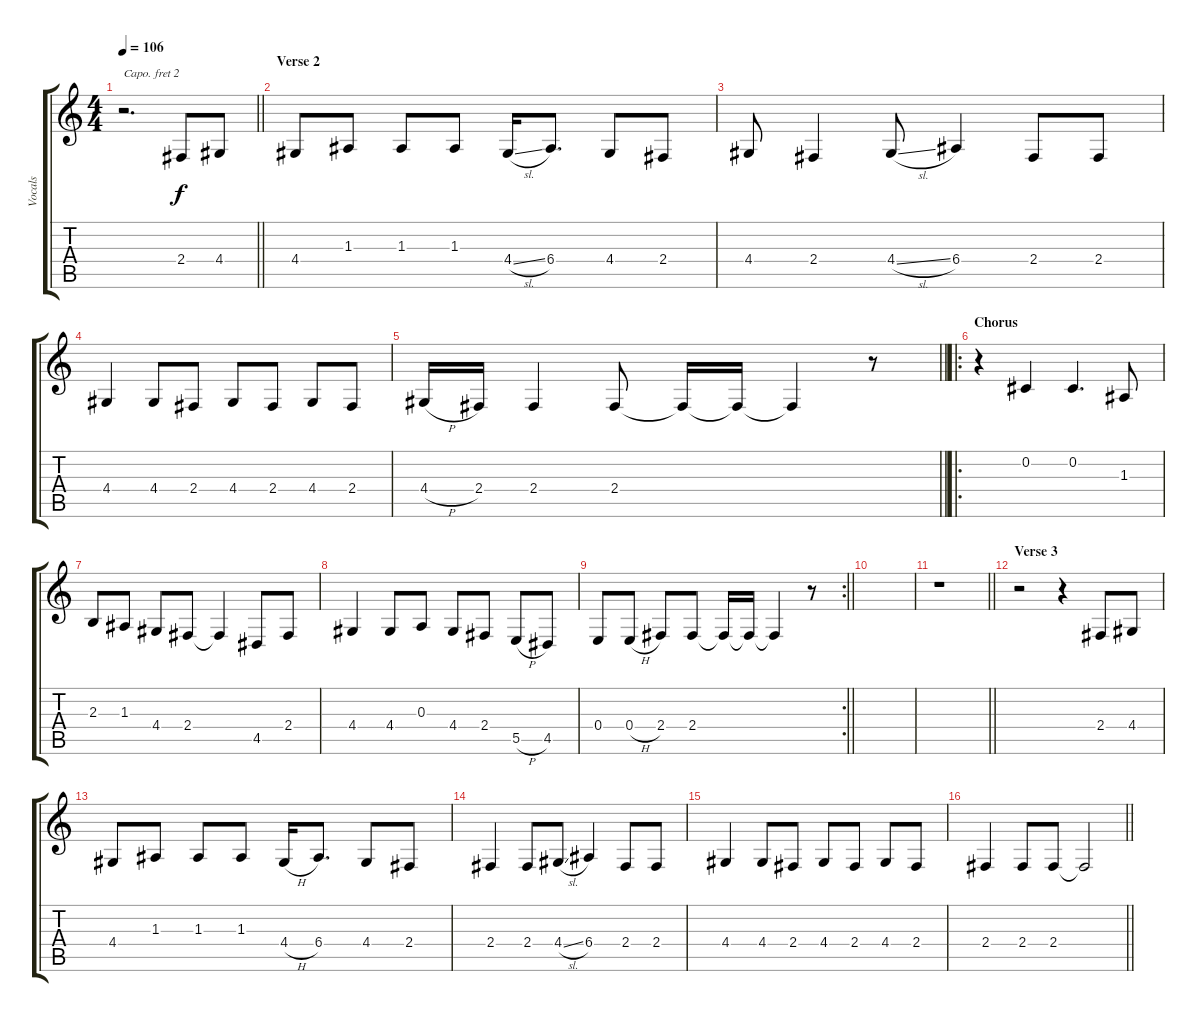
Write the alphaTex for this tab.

\track ("Vocals" "Vocals") {instrument lead8bassandlead}
\staff {score tabs}
\capo 2
\tuning (E4 B3 G3 D3 A2 E2) {hide}
\ts (4 4)
\tempo 106
\clef g2
\barLineRight lightlight
\ks c
r.2{d dy f} 2.4.8 4.4.8 |
\section ("" "Verse 2")
4.4.8 1.3.8 1.3.8 1.3.8 4.4{sl}.16 6.4.8{d} 4.4.8 2.4.8 |
4.4.8 2.4.4 4.4{sl}.8 6.4.4 2.4.8 2.4.8 |
4.4.4 4.4.8 2.4.8 4.4.8 2.4.8 4.4.8 2.4.8 |
\barLineRight lightlight
4.4{h}.16 2.4.16 2.4.4 2.4.8 2.4{t}.16 2.4{t}.16 2.4{t}.4 r.8 |
\ro
\section ("" "Chorus")
r.4 0.2.4 0.2.4{d} 1.3.8 |
2.3.8 1.3.8 4.4.8 2.4.8 2.4{t}.4 4.5.8 2.4.8 |
4.4.4 4.4.8 0.3.8 4.4.8 2.4.8 5.5{h}.8 4.5.8 |
\rc 2
\barLineRight lightlight
0.4.8 0.4{h}.8 2.4.8 2.4.8 2.4{t}.16 2.4{t}.16 2.4{t}.4 r.8 |
|
\barLineRight lightlight
r.1 |
\section ("" "Verse 3")
r.2 r.4 2.4.8 4.4.8 |
4.4.8 1.3.8 1.3.8 1.3.8 4.4{h}.16 6.4.8{d} 4.4.8 2.4.8 |
2.4.4 2.4.8 4.4{sl}.8 6.4.4 2.4.8 2.4.8 |
4.4.4 4.4.8 2.4.8 4.4.8 2.4.8 4.4.8 2.4.8 |
\barLineRight lightlight
2.4.4 2.4.8 2.4.8 2.4{t}.2
